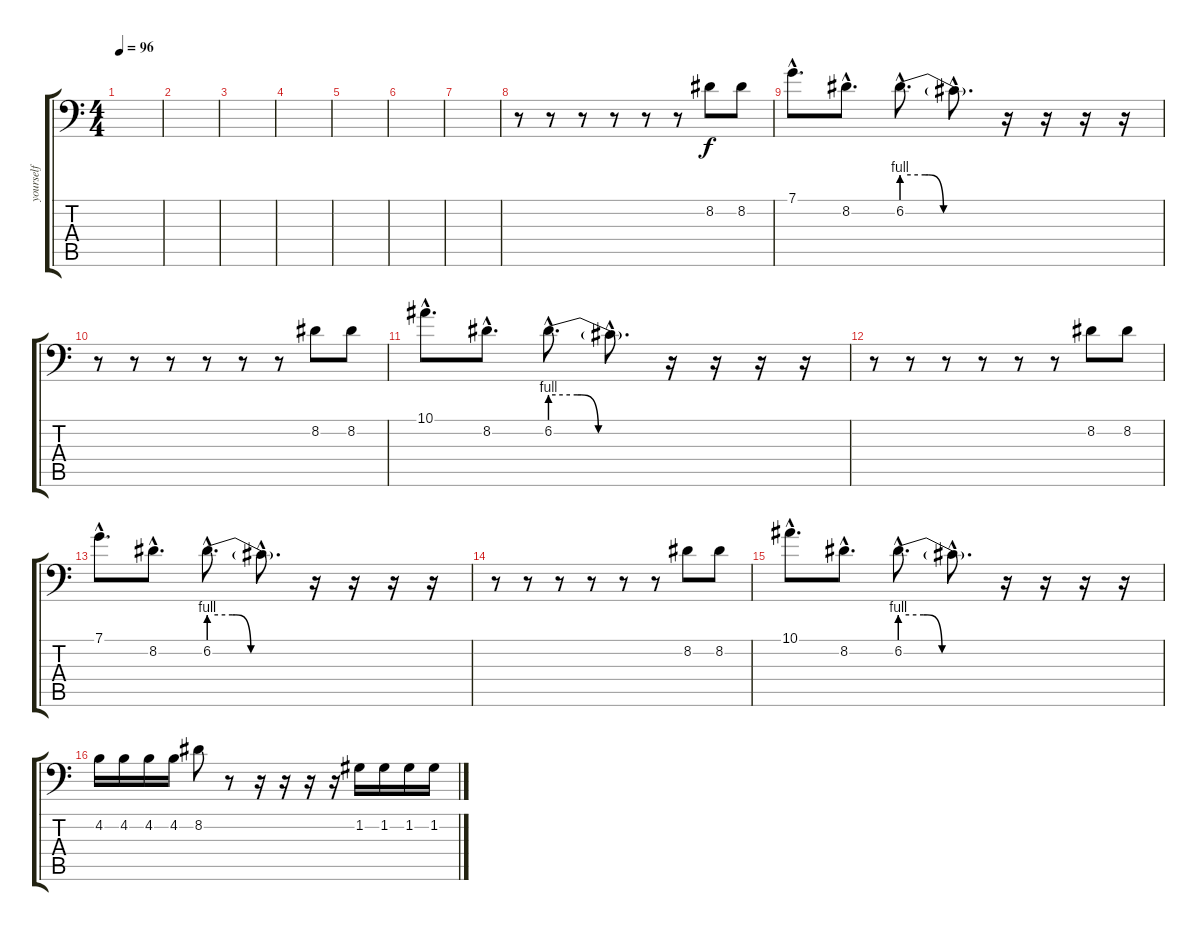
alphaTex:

\track ("yourself" "yourself") {instrument trumpet}
\staff {score tabs}
\tuning (C4 G3 Eb3 Bb2 F2 Bb1) {hide}
\ts (4 4)
\tempo 96
\clef f4
\ks c
|
|
|
|
|
|
|
r.8{instrument voiceoohs} r.8 r.8 r.8 r.8 r.8 8.2.8 8.2.8 |
7.1{hac}.8{d} 8.2{hac}.8{d} 6.2{be (custom 0 4 14 4 16 4 25 0 40 0 60 0) hac}.8{d} 6.2{hac t}.8{d} r.16 r.16 r.16 r.16 |
r.8{instrument voiceoohs} r.8 r.8 r.8 r.8 r.8 8.2.8 8.2.8 |
10.1{hac}.8{d} 8.2{hac}.8{d} 6.2{be (custom 0 4 14 4 16 4 25 0 40 0 60 0) hac}.8{d} 6.2{hac t}.8{d} r.16 r.16 r.16 r.16 |
r.8{instrument voiceoohs} r.8 r.8 r.8 r.8 r.8 8.2.8 8.2.8 |
7.1{hac}.8{d} 8.2{hac}.8{d} 6.2{be (custom 0 4 14 4 16 4 25 0 40 0 60 0) hac}.8{d} 6.2{hac t}.8{d} r.16 r.16 r.16 r.16 |
r.8{instrument voiceoohs} r.8 r.8 r.8 r.8 r.8 8.2.8 8.2.8 |
10.1{hac}.8{d} 8.2{hac}.8{d} 6.2{be (custom 0 4 14 4 16 4 25 0 40 0 60 0) hac}.8{d} 6.2{hac t}.8{d} r.16 r.16 r.16 r.16 |
4.2.16{volume 13 instrument trumpet} 4.2.16 4.2.16 4.2.16 8.2.8 r.8 r.16 r.16 r.16 r.16 1.2.16 1.2.16 1.2.16 1.2.16
